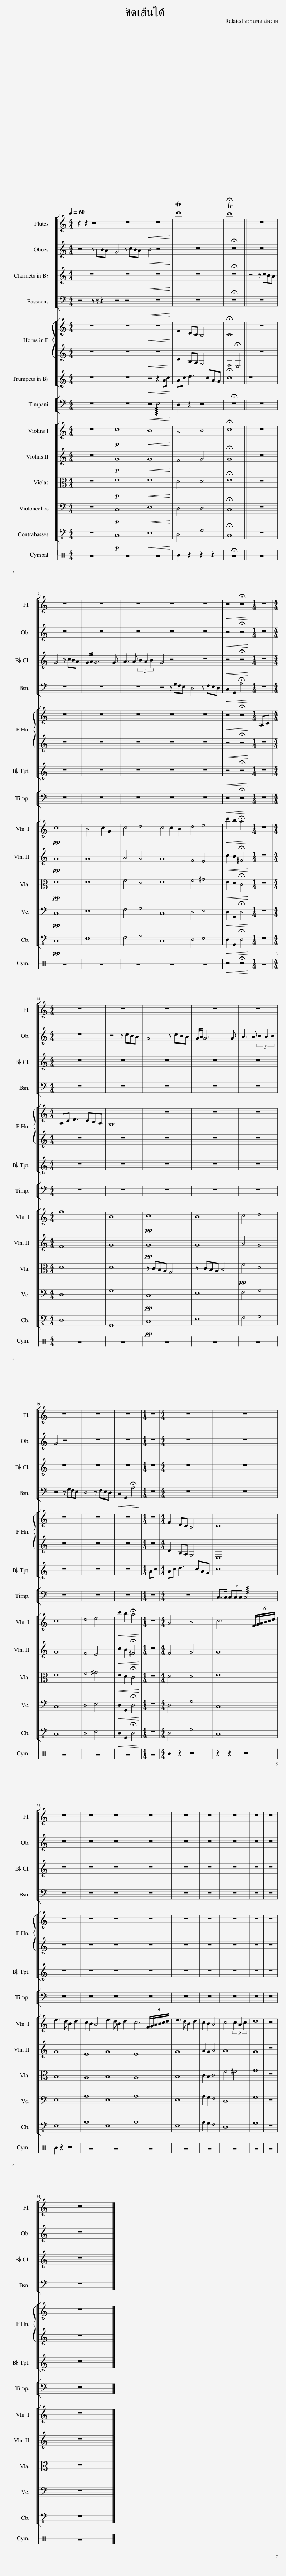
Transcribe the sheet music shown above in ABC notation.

X:1
%%score [ 1 2 3 4 ] [ { 5 | 6 } 7 ] 8 [ 9 10 11 12 13 ] 14
L:1/8
Q:1/4=60
M:4/4
I:linebreak $
K:C
V:1 treble
V:2 treble
V:3 treble transpose=-2
V:4 bass
V:5 treble transpose=-7
V:6 treble transpose="-7 "
V:7 treble transpose=-2
V:8 bass
V:9 treble
V:10 treble
V:11 alto
V:12 bass
V:13 bass transpose=-12
V:14 perc stafflines=1
K:none
V:1
 z2 z2 z4 | z8 |!<(! z8!<)! | Td'8 | !fermata!Tc'8 || %5
 z8 |$ z8 | z8 | z8 | z8 | %10
 z8 |!<(! z4 !fermata!z4!<)! |[M:1/4] z2 |$[M:4/4] z8 | z8 || %15
 z8 | z8 | z8 |$ z8 | z8 | %20
 z8 |[M:1/4] z2 |[M:4/4] z8 | z8 |$ z8 | %25
 z8 | z8 | z8 | z8 | z8 | %30
 z8 | z8 | z8 |$ z8 |] %34
V:2
z4zxBA | G4 z cBA |!<(! B4 z4!<)! | z8 | !fermata!z8 || %5
 z8 |$ z8 | z8 | z8 | z8 | %10
 z8 |!<(! z4 !fermata!z4!<)! |[M:1/4] z2 |$[M:4/4] z8 | z4 z cBA || %15
 G4 z cBA | G/A/ G6 G | A3 A (3B2 A2 B2 |$ G4 z4 | z8 | %20
 z8 |[M:1/4] z2 |[M:4/4] z8 | z8 |$ z8 | %25
 z8 | z8 | z8 | z8 | z8 | %30
 z8 | z8 | z8 |$ z8 |] %34
V:3
 z8 | z8 |!<(! z8!<)! | z8 | !fermata!z8 || %5
 z4 z d^cB |$ A4 z d^cB | A/B/ A6 A | B3 B (3^c2 B2 c2 | A4 z4 | %10
 z8 |!<(! z4 !fermata!z4!<)! |[M:1/4] z2 |$[M:4/4] z8 | z8 || %15
 z8 | z8 | z8 |$ z8 | z8 | %20
 z8 |[M:1/4] z2 |[M:4/4] z8 | z8 |$ z8 | %25
 z8 | z8 | z8 | z8 | z8 | %30
 z8 | z8 | z8 |$ z8 |] %34
V:4
 z4 z z z2 | z4 z4 |!<(! z8!<)! | z8 | !fermata!z8 || %5
 z8 |$ z8 | z8 | z8 | z4 z G,F,E, | %10
 D,4 z F,E,D, |!<(! C,2 G,,2 !fermata!A,4!<)! |[M:1/4] z2 |$[M:4/4] z8 | z8 || %15
 z8 | z8 | z8 |$ z4 z G,F,E, | D,4 z F,E,D, | %20
!<(! C,2 G,,2 !fermata!A,4!<)! |[M:1/4] z2 |[M:4/4] z8 | z8 |$ z8 | %25
 z8 | z8 | z8 | z8 | z8 | %30
 z8 | z8 | z8 |$ z8 |] %34
V:5
 z8 | z8 |!<(! z8!<)! | c2 AG ^F4 | !fermata!G8 || %5
 z8 |$ z8 | z8 | z8 | z8 | %10
 z8 |!<(! z4 !fermata!z4!<)! |[M:1/4] EG |$[M:4/4] EG A3 G^FE | D8 || %15
 z8 | z8 | z8 |$ z8 | z8 | %20
 z8 |[M:1/4] z2 |[M:4/4] c2 AG ^F4 | G8 |$ z8 | %25
 z8 | z8 | z8 | z8 | z8 | %30
 z8 | z8 | z8 |$ z8 |] %34
V:6
 z8 | z8 |!<(! z8!<)! | A2 ^FE D4 | C4 !fermata!B,4 || %5
 z8 |$ z8 | z8 | z8 | z8 | %10
 z8 |!<(! z4 !fermata!z4!<)! |[M:1/4] z2 |$[M:4/4] z8 | z8 || %15
 z8 | z8 | z8 |$ z8 | z8 | %20
 z8 |[M:1/4] z2 |[M:4/4] A2 ^FE D4 | B,8 |$ z8 | %25
 z8 | z8 | z8 | z8 | z8 | %30
 z8 | z8 | z8 |$ z8 |] %34
V:7
 z8 | z8 |!<(! z4 z2 Bd!<)! | Bd e3 dBA | !fermata!d8 || %5
 z8 |$ z8 | z8 | z8 | z8 | %10
 z8 |!<(! z4 !fermata!z4!<)! |[M:1/4] z2 |$[M:4/4] z8 | z8 || %15
 z8 | z8 | z8 |$ z8 | z8 | %20
 z8 |[M:1/4] Bd |[M:4/4] Bd e3 dBA | d8 |$ z8 | %25
 z8 | z8 | z8 | z8 | z8 | %30
 z8 | z8 | z8 |$ z8 |] %34
V:8
 z8 | z8 |!<(! z4 !////!E,4!<)! | D,2 z2 z4 | !fermata!z8 || %5
 z8 |$ z8 | z8 | z8 | z8 | %10
 z8 |!<(! z4 !fermata!z4!<)! |[M:1/4] z2 |$[M:4/4] z8 | z8 || %15
 z8 | z8 | z8 |$ z8 | z8 | %20
 z8 |[M:1/4] z2 |[M:4/4] z8 | C,>C, (3C,C,C, !////!C,4 |$ z8 | %25
 z8 | z8 | z8 | z8 | z8 | %30
 z8 | z8 | z8 |$ z8 |] %34
V:9
 z8 |!p! c8 |!<(! B8!<)! | A4 B4 | !fermata!c8 || %5
 z8 |$!pp! c8 | B4 c2 G2 | c4 d4 | c4 c2 B2 | %10
 d4 e4 |!<(! c'2 b2 !fermata!a4!<)! |[M:1/4] z2 |$[M:4/4] f8 | B8 || %15
!pp! c8 | B8 | c4 d4 |$ c8 | d4 e4 | %20
!<(! c'2 b2 !fermata!a4!<)! |[M:1/4] z2 |[M:4/4] A4 B4 | c6 (6:4:6F/G/A/B/c/d/ |$ e3 d B2 d2 | %25
 c2 B2 A4 | e3 d B2 d2 | c6 (6:4:6F/G/A/B/c/d/ | e3 d B2 d2 | c2 B2 A4 | %30
 c4 (3c2 A2 c2 | d8 | z8 |$ z8 |] %34
V:10
 z8 |!p! G8 |!<(! G8!<)! | F4 G4 | !fermata!G8 || %5
 z8 |$!pp! G8 | G8 | A4 G4 | G8 | %10
 F4 E4 |!<(! c2 B2 !fermata!^F4!<)! |[M:1/4] z2 |$[M:4/4] F8 | G8 || %15
!pp! G8 | G8 | A4 G4 |$ G8 | F4 E4 | %20
!<(! c2 B2 !fermata!^F4!<)! |[M:1/4] z2 |[M:4/4] F4 G4 | G8 |$ G8 | %25
 E8 | G8 | E8 | G8 | A2 G2 A4 | %30
 A8 | G8 | z8 |$ z8 |] %34
V:11
 z8 |!p! E8 |!<(! E8!<)! | D4 D4 | !fermata!E8 || %5
 z8 |$!pp! E8 | E8 | F4 D4 | E8 | %10
 F4 ^G4 |!<(! E2 D2 !fermata!C4!<)! |[M:1/4] z2 |$[M:4/4] D8 | D8 || %15
 z CB,A, G,4 | z CB,A, B,4 |!pp! F4 D4 |$ E8 | F4 ^G4 | %20
!<(! E2 D2 !fermata!C4!<)! |[M:1/4] z2 |[M:4/4] D4 D4 | E8 |$ B,8 | %25
 A,8 | B,8 | A,8 | B,8 | C2 B,2 C4 | %30
 F4 ^F4 | G8 | z8 |$ z8 |] %34
V:12
 z8 |!p! C,8 |!<(! E,8!<)! | D,4 D,4 | !fermata!C,8 || %5
 z8 |$!pp! C,8 | E,8 | F,4 G,4 | C,8 | %10
 D,4 E,4 |!<(! D,2 G,,2 !fermata!D,4!<)! |[M:1/4] z2 |$[M:4/4] D,8 | G,8 || %15
!pp! C,8 | E,8 | F,4 G,4 |$ C,8 | D,4 E,4 | %20
!<(! D,2 G,,2 !fermata!D,4!<)! |[M:1/4] z2 |[M:4/4] D,4 G,4 | C,8 |$ E,8 | %25
 A,8 | E,8 | A,8 | E,8 | A,2 G,2 F,4 | %30
 D,8 | G,8 | z8 |$ z8 |] %34
V:13
 z8 |!p! C,8 |!<(! E,8!<)! | D,4 G,4 | !fermata!C,8 || %5
 z8 |$!pp! C,8 | E,8 | F,4 G,4 | C,8 | %10
 D,4 E,4 |!<(! D,2 G,,2 !fermata!D,4!<)! |[M:1/4] z2 |$[M:4/4] D,8 | G,,8 || %15
!pp! C,8 | E,8 | F,4 G,4 |$ C,8 | D,4 E,4 | %20
!<(! D,2 G,,2 !fermata!D,4!<)! |[M:1/4] z2 |[M:4/4] D,4 G,4 | C,8 |$ E,8 | %25
 A,8 | E,8 | A,8 | E,8 | A,2 G,2 F,4 | %30
 D,8 | G,8 | z8 |$ z8 |] %34
V:14
 z8 | z8 | z8 | E2 z2 z2 z2 | !fermata!z8 || %5
 z8 |$ z8 | z8 | z8 | z8 | %10
 z8 |!<(! z4 !fermata!z4!<)! |[M:1/4] z2 |$[M:4/4] z8 | z8 || %15
 z8 | z8 | z8 |$ z8 | z8 | %20
 z8 |[M:1/4] z2 |[M:4/4] E2 z2 z4 | z2 z2 z4 |$ E2 z2 z4 | %25
 z8 | z8 | z8 | z8 | z8 | %30
 z8 | z8 | z8 |$ z8 |] %34
